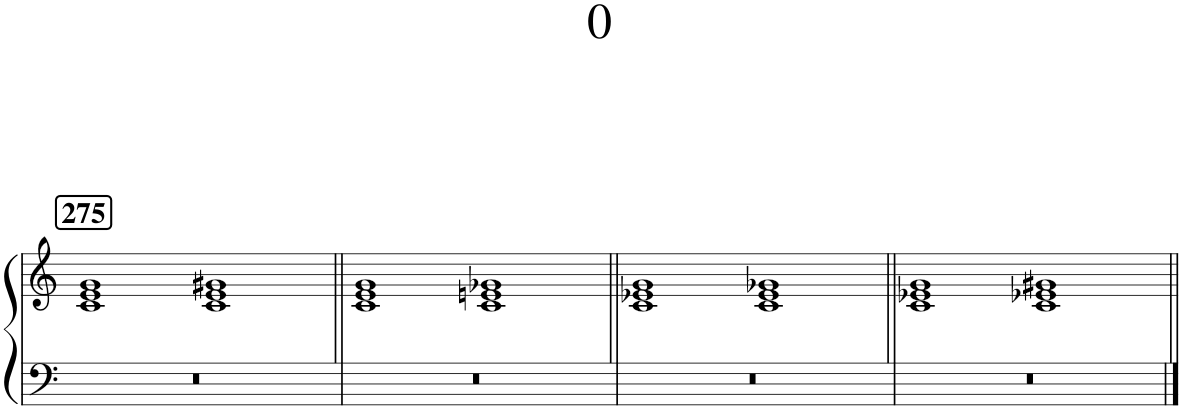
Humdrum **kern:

**kern	**kern
*part1	*part1
*staff2	*staff1
*I"Piano	*
*I'Pno.	*
*clefF4	*clefG2
*k[]	*k[]
*M8/4	*M8/4
!!LO:REH:place=s1:a:B:cj:fs=14:t=275
=1	=1
0r	1c 1e 1g
.	1c 1e 1g#X
=2||	=2||
0r	1c 1e 1g
.	1c 1en 1g-X
=3||	=3||
0r	1c 1e-X 1g
.	1c 1e- 1g-X
=4||	=4||
0r	1c 1e-X 1g
.	1c 1e-X 1g#X
=||	=||
*-	*-
